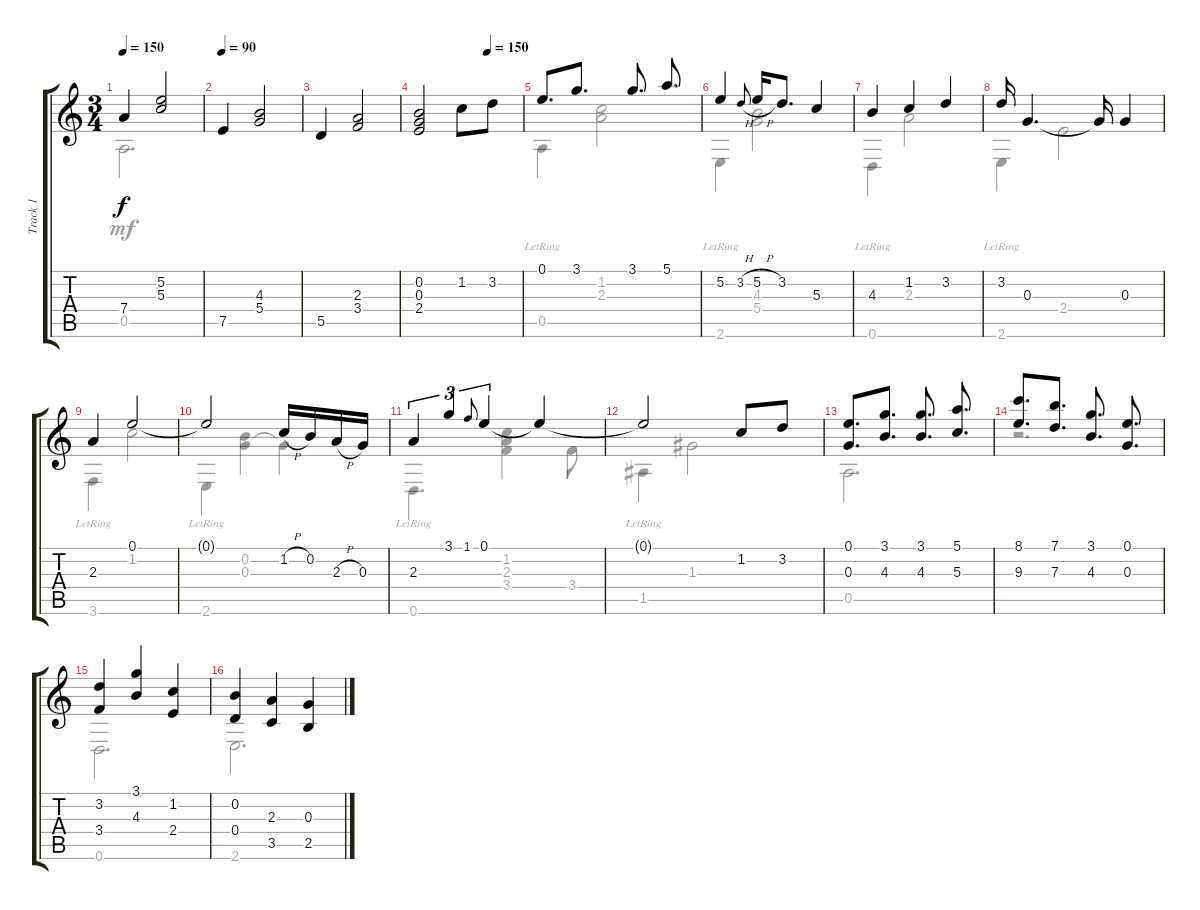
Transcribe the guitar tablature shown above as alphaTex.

\track ("Track 1" "Track 1") {instrument acousticguitarnylon}
\staff {score tabs}
\tuning (E4 B3 G3 D3 A2 D2) {hide}
\voice
\ts (3 4)
\tempo 150
\clef g2
\ks c
7.4.4{dy f} (5.2 5.3).2 |
\tempo 90
7.5.4 (4.3 5.4).2 |
5.5.4 (2.3 3.4).2 |
\tempo (150 0.6666666666666666)
(0.2 0.3 2.4).2 1.2.8 3.2.8 |
0.1.8{d} 3.1.8{d} 3.1.8{d} 5.1.8{d} |
5.2.4 3.2{h}.8{gr onbeat} 5.2{h}.16 3.2.8{d} 5.3.4 |
4.3.4 1.2.4 3.2.4 |
3.2.16 0.3.4{d} 0.3{t}.16 0.3.4 |
2.3.4 0.1.2 |
0.1{t}.2 1.2{h}.16 0.2.16 2.3{h}.16 0.3.16 |
2.3.4{tu (3 2)} 3.1.4{tu (3 2)} 1.1.8{gr onbeat} 0.1.4{tu (3 2)} 0.1{t}.4 |
0.1{t}.2 1.2.8 3.2.8 |
(0.1 0.3).8{d} (3.1 4.3).8{d} (3.1 4.3).8{d} (5.1 5.3).8{d} |
(8.1 9.3).8{d} (7.1 7.3).8{d} (3.1 4.3).8{d} (0.1 0.3).8{d} |
(3.2 3.4).4 (3.1 4.3).4 (1.2 2.4).4 |
(0.2 0.4).4 (2.3 3.5).4 (0.3 2.5).4
\voice
\clef g2
\ottava regular
\simile none
\ks c
0.5.2{d dy mf} |
|
|
|
0.5{lr}.4 (1.2 2.3).2 |
2.6{lr}.4 (4.3 5.4).2 |
0.6{lr}.4 2.3.2 |
2.6{lr}.4 2.4.2 |
3.6{lr}.4 1.2.2 |
2.6{lr}.4 (0.2 0.3).4 0.3{t}.4 |
0.6{lr}.4{d} (1.2 2.3 3.4).4 3.4.8 |
1.5{lr}.4 1.3.2 |
0.5.2{d} |
r.2{d} |
0.6.2{d} |
2.6.2{d}
